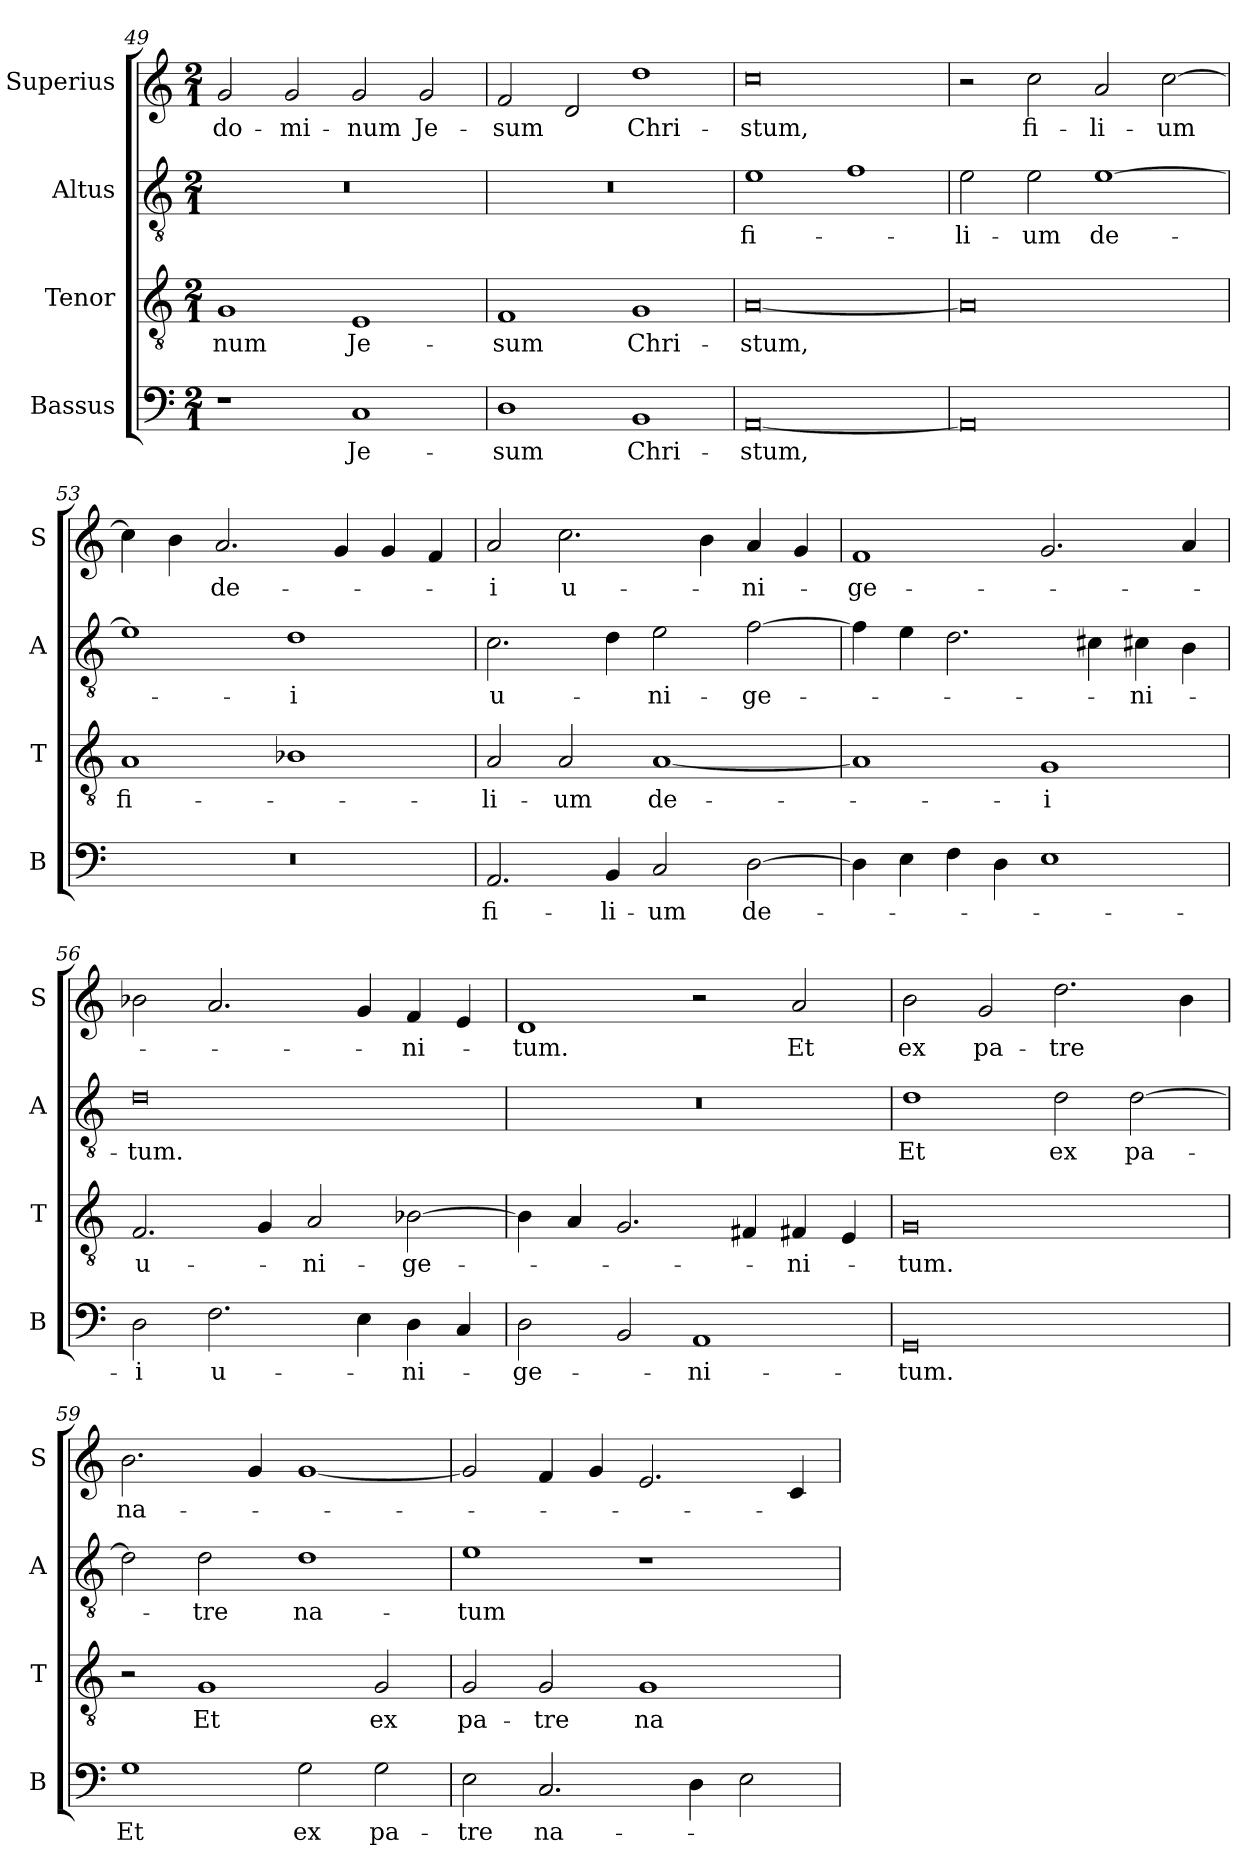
**kern	**text	**kern	**text	**kern	**text	**kern	**text
*part4	*part4	*part3	*part3	*part2	*part2	*part1	*part1
*staff4	*staff4	*staff3	*staff3	*staff2	*staff2	*staff1	*staff1
*I"Bassus	*	*I"Tenor	*	*I"Altus	*	*I"Superius	*
*I'B	*	*I'T	*	*I'A	*	*I'S	*
*clefF4	*	*clefGv2	*	*clefGv2	*	*clefG2	*
*k[]	*	*k[]	*	*k[]	*	*k[]	*
*M2/1	*	*M2/1	*	*M2/1	*	*M2/1	*
=49	=49	=49	=49	=49	=49	=49	=49
1r	.	1G	-num	0r	.	2g/	do-
.	.	.	.	.	.	2g/	-mi-
1C	Je-	1E	Je-	.	.	2g/	-num
.	.	.	.	.	.	2g/	Je-
=50	=50	=50	=50	=50	=50	=50	=50
1D	-sum	1F	-sum	0r	.	2f/	-sum
.	.	.	.	.	.	2d/	.
1BB	Chri-	1G	Chri-	.	.	1dd	Chri-
=51	=51	=51	=51	=51	=51	=51	=51
[0AA	-stum,	[0A	-stum,	1e	fi-	0cc	-stum,
.	.	.	.	1f	.	.	.
=52	=52	=52	=52	=52	=52	=52	=52
0AA]	.	0A]	.	2e\	-li-	2r	.
.	.	.	.	2e\	-um	2cc\	fi-
.	.	.	.	[1e	de-	2a/	-li-
.	.	.	.	.	.	[2cc\	-um
=53	=53	=53	=53	=53	=53	=53	=53
0r	.	1A	fi-	1e]	.	4cc\]	.
.	.	.	.	.	.	4b\	.
.	.	.	.	.	.	2.a/	de-
.	.	1B-X	.	1d	-i	.	.
.	.	.	.	.	.	4g/	.
.	.	.	.	.	.	4g/	.
.	.	.	.	.	.	4f/	.
=54	=54	=54	=54	=54	=54	=54	=54
2.AA/	fi-	2A/	-li-	2.c\	u-	2a/	-i
.	.	2A/	-um	.	.	2.cc\	u-
4BB/	-li-	.	.	4d\	.	.	.
2C/	-um	[1A	de-	2e\	-ni-	.	.
.	.	.	.	.	.	4b\	.
[2D\	de-	.	.	[2f\	-ge-	4a/	-ni-
.	.	.	.	.	.	4g/	.
=55	=55	=55	=55	=55	=55	=55	=55
4D\]	.	1A]	.	4f\]	.	1f	-ge-
4E\	.	.	.	4e\	.	.	.
4F\	.	.	.	2.d\	.	.	.
4D\	.	.	.	.	.	.	.
1E	.	1G	-i	.	.	2.g/	.
.	.	.	.	4c#X\	.	.	.
.	.	.	.	4c#X\	-ni-	.	.
.	.	.	.	4B\	.	4a/	.
=56	=56	=56	=56	=56	=56	=56	=56
2D\	-i	2.F/	u-	0d	-tum.	2b-X\	.
2.F\	u-	.	.	.	.	2.a/	.
.	.	4G/	.	.	.	.	.
.	.	2A/	-ni-	.	.	.	.
4E\	.	.	.	.	.	4g/	.
4D\	-ni-	[2B-X\	-ge-	.	.	4f/	-ni-
4C/	.	.	.	.	.	4e/	.
=57	=57	=57	=57	=57	=57	=57	=57
2D\	-ge-	4B-\]	.	0r	.	1d	-tum.
.	.	4A/	.	.	.	.	.
2BB/	.	2.G/	.	.	.	.	.
1AA	-ni-	.	.	.	.	2r	.
.	.	4F#X/	.	.	.	.	.
.	.	4F#X/	-ni-	.	.	2a/	Et
.	.	4E/	.	.	.	.	.
=58	=58	=58	=58	=58	=58	=58	=58
0GG	-tum.	0G	-tum.	1d	Et	2b\	ex
.	.	.	.	.	.	2g/	pa-
.	.	.	.	2d\	ex	2.dd\	-tre
.	.	.	.	[2d\	pa-	.	.
.	.	.	.	.	.	4b\	.
=59	=59	=59	=59	=59	=59	=59	=59
1G	Et	2r	.	2d\]	.	2.b\	na-
.	.	1G	Et	2d\	-tre	.	.
.	.	.	.	.	.	4g/	.
2G\	ex	.	.	1d	na-	[1g	.
2G\	pa-	2G/	ex	.	.	.	.
=60	=60	=60	=60	=60	=60	=60	=60
2E\	-tre	2G/	pa-	1e	-tum	2g/]	.
2.C/	na-	2G/	-tre	.	.	4f/	.
.	.	.	.	.	.	4g/	.
.	.	1G	na-	1r	.	2.e/	.
4D\	.	.	.	.	.	.	.
2E\	.	.	.	.	.	.	.
.	.	.	.	.	.	4c/	.
=	=	=	=	=	=	=	=
*-	*-	*-	*-	*-	*-	*-	*-
